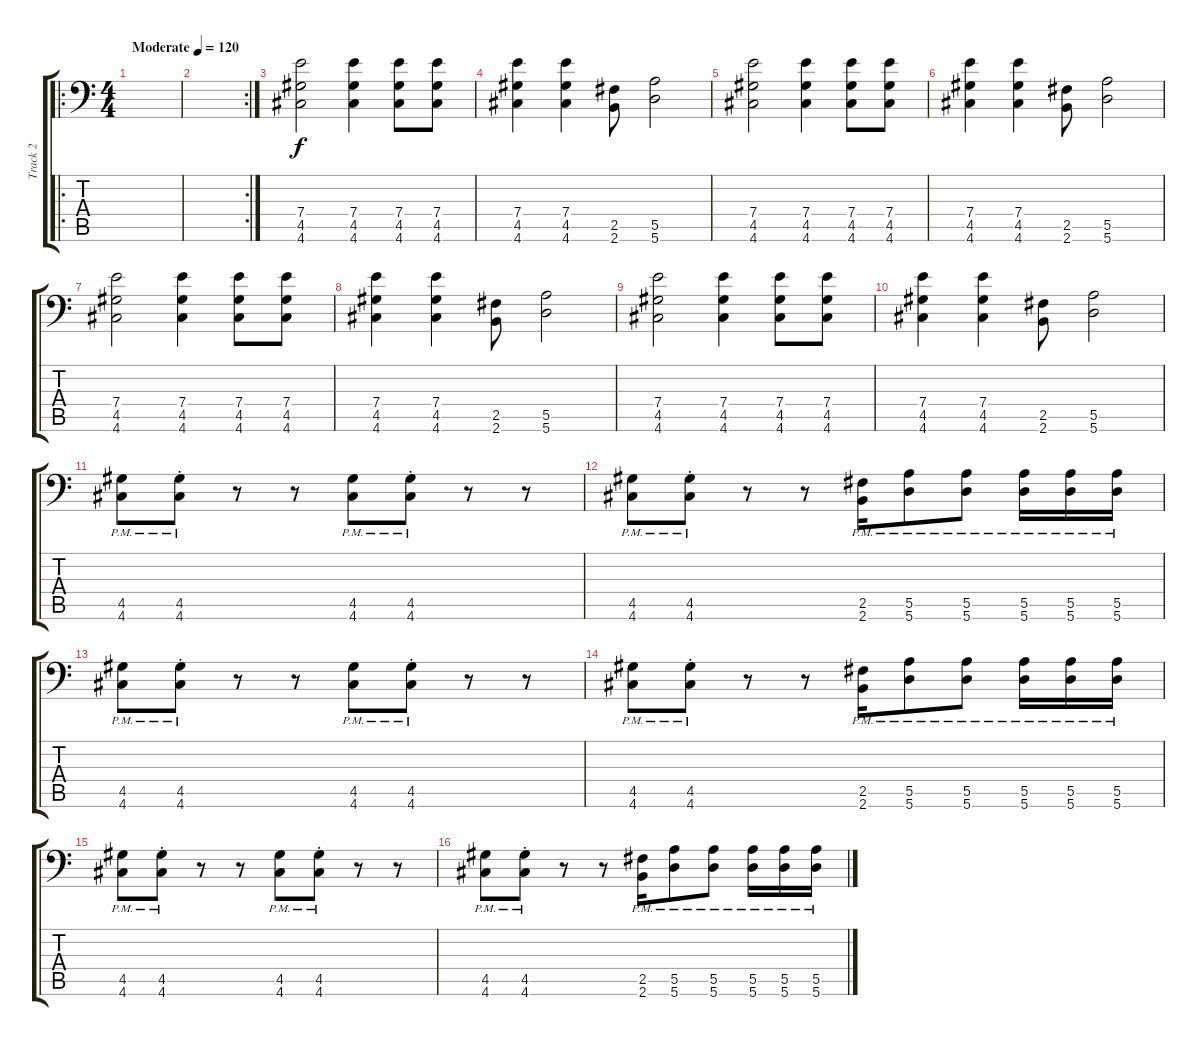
\track ("Track 2" "Track 2") {instrument distortionguitar}
\staff {score tabs}
\tuning (B3 Gb3 D3 A2 E2 A1) {hide}
\ro
\ts (4 4)
\tempo (120 "Moderate")
\clef f4
\ks c
|
\rc 2
|
(7.4 4.5 4.6).2 (7.4 4.5 4.6).4 (7.4 4.5 4.6).8 (7.4 4.5 4.6).8 |
(7.4 4.5 4.6).4 (7.4 4.5 4.6).4 (2.5 2.6).8 (5.5 5.6).2 |
(7.4 4.5 4.6).2 (7.4 4.5 4.6).4 (7.4 4.5 4.6).8 (7.4 4.5 4.6).8 |
(7.4 4.5 4.6).4 (7.4 4.5 4.6).4 (2.5 2.6).8 (5.5 5.6).2 |
(7.4 4.5 4.6).2 (7.4 4.5 4.6).4 (7.4 4.5 4.6).8 (7.4 4.5 4.6).8 |
(7.4 4.5 4.6).4 (7.4 4.5 4.6).4 (2.5 2.6).8 (5.5 5.6).2 |
(7.4 4.5 4.6).2 (7.4 4.5 4.6).4 (7.4 4.5 4.6).8 (7.4 4.5 4.6).8 |
(7.4 4.5 4.6).4 (7.4 4.5 4.6).4 (2.5 2.6).8 (5.5 5.6).2 |
(4.5{pm} 4.6{pm}).8 (4.5{pm st} 4.6{pm st}).8 r.8 r.8 (4.5{pm} 4.6{pm}).8 (4.5{pm st} 4.6{pm st}).8 r.8 r.8 |
(4.5{pm} 4.6{pm}).8 (4.5{pm st} 4.6{pm st}).8 r.8 r.8 (2.5 2.6{pm}).16 (5.5{pm} 5.6{pm}).8 (5.5{pm} 5.6{pm}).8 (5.5{pm} 5.6{pm}).16 (5.5{pm} 5.6{pm}).16 (5.5{pm} 5.6{pm}).16 |
(4.5{pm} 4.6{pm}).8 (4.5{pm st} 4.6{pm st}).8 r.8 r.8 (4.5{pm} 4.6{pm}).8 (4.5{pm st} 4.6{pm st}).8 r.8 r.8 |
(4.5{pm} 4.6{pm}).8 (4.5{pm st} 4.6{pm st}).8 r.8 r.8 (2.5 2.6{pm}).16 (5.5{pm} 5.6{pm}).8 (5.5{pm} 5.6{pm}).8 (5.5{pm} 5.6{pm}).16 (5.5{pm} 5.6{pm}).16 (5.5{pm} 5.6{pm}).16 |
(4.5{pm} 4.6{pm}).8 (4.5{pm st} 4.6{pm st}).8 r.8 r.8 (4.5{pm} 4.6{pm}).8 (4.5{pm st} 4.6{pm st}).8 r.8 r.8 |
(4.5{pm} 4.6{pm}).8 (4.5{pm st} 4.6{pm st}).8 r.8 r.8 (2.5 2.6{pm}).16 (5.5{pm} 5.6{pm}).8 (5.5{pm} 5.6{pm}).8 (5.5{pm} 5.6{pm}).16 (5.5{pm} 5.6{pm}).16 (5.5{pm} 5.6{pm}).16
